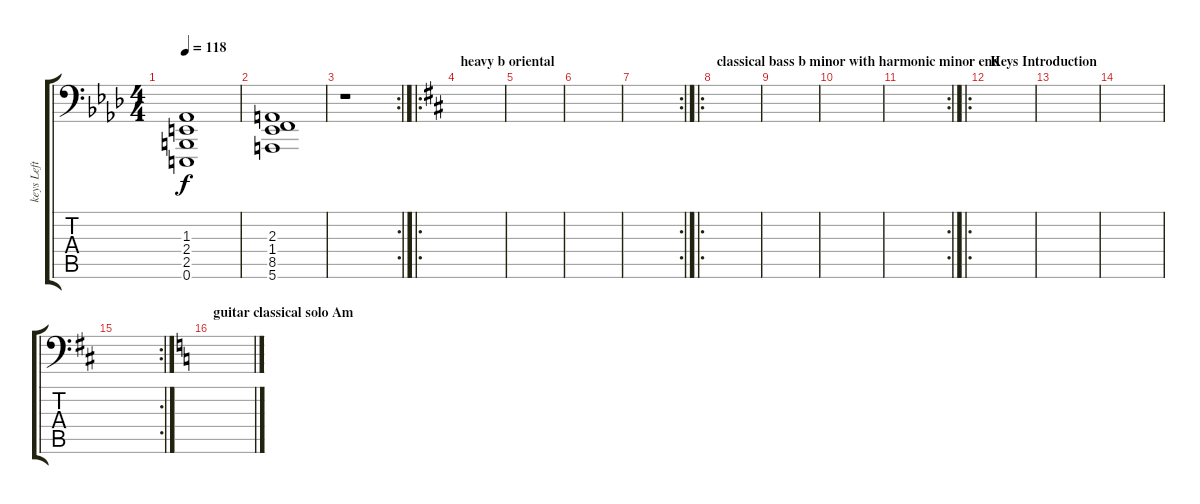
\track ("keys Left hand" "keys Left ") {instrument pad4choir}
\staff {score tabs}
\tuning (E3 B2 G2 D2 A1 E1) {hide}
\ts (4 4)
\tempo 118
\clef f4
\ks ab
(1.3 2.4 2.5 0.6).1{dy f} |
(2.3 1.4 8.5 5.6).1 |
\rc 2
r.1 |
\ro
\section ("" "heavy b oriental")
\ks bminor
|
|
|
\rc 2
|
\ro
\section ("" "classical bass b minor with harmonic minor end")
|
|
|
\rc 2
|
\ro
\section ("" "Keys Introduction")
|
|
|
\rc 2
|
\section ("" "guitar classical solo Am")
\ks aminor
